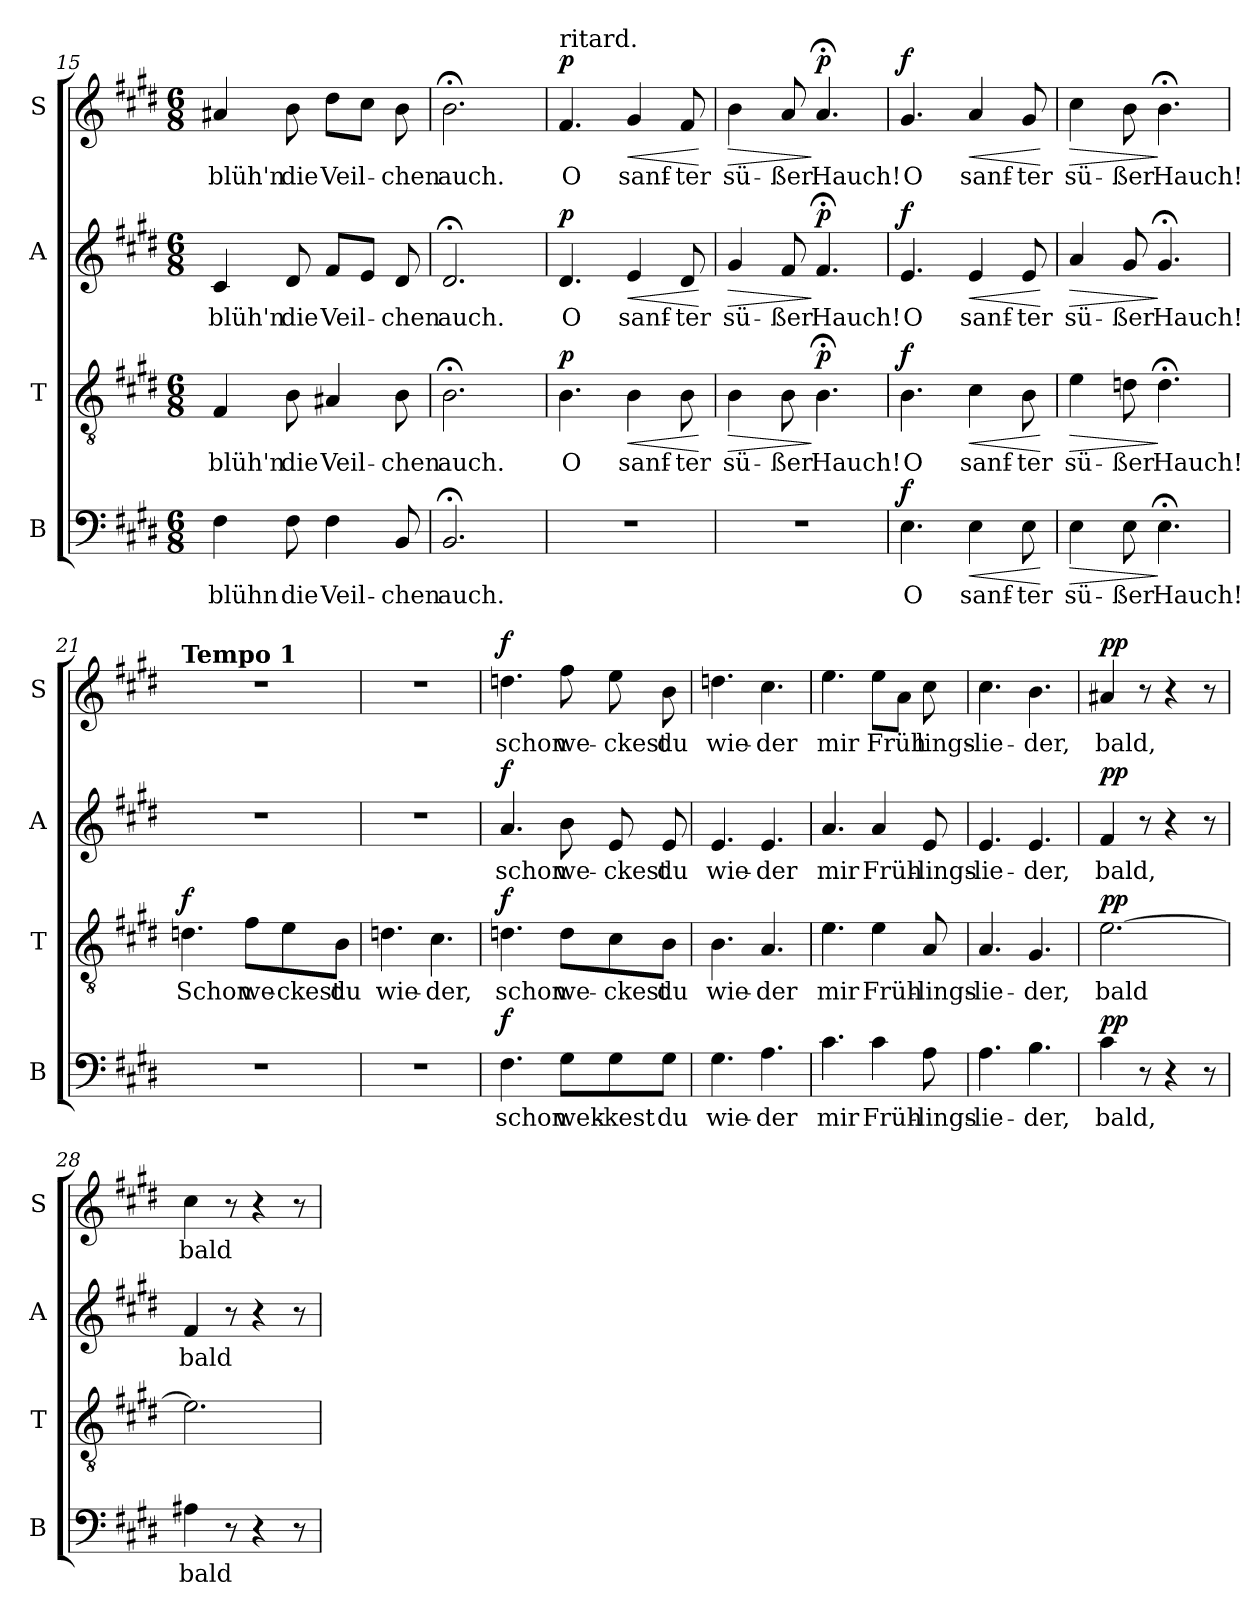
**kern	**text	**dynam	**kern	**text	**dynam	**kern	**text	**dynam	**kern	**text	**dynam
*part4	*part4	*part4	*part3	*part3	*part3	*part2	*part2	*part2	*part1	*part1	*part1
*staff4	*staff4	*staff4	*staff3	*staff3	*staff3	*staff2	*staff2	*staff2	*staff1	*staff1	*staff1
*I"B	*	*	*I"T	*	*	*I"A	*	*	*I"S	*	*
*I'B	*	*	*I'T	*	*	*I'A	*	*	*I'S	*	*
*clefF4	*	*	*clefGv2	*	*	*clefG2	*	*	*clefG2	*	*
*k[f#c#g#d#]	*	*	*k[f#c#g#d#]	*	*	*k[f#c#g#d#]	*	*	*k[f#c#g#d#]	*	*
*E:	*	*	*E:	*	*	*E:	*	*	*E:	*	*
*M6/8	*	*	*M6/8	*	*	*M6/8	*	*	*M6/8	*	*
=15	=15	=15	=15	=15	=15	=15	=15	=15	=15	=15	=15
4F#\	blühn	.	4F#/	blüh'n	.	4c#/	blüh'n	.	4a#X/	blüh'n	.
8F#\	die	.	8B\	die	.	8d#/	die	.	8b\	die	.
4F#\	Veil-	.	4A#X/	Veil-	.	8f#/L	Veil-	.	8dd#\L	Veil-	.
.	.	.	.	.	.	8e/J	.	.	8cc#\J	.	.
8BB/	-chen	.	8B\	-chen	.	8d#/	-chen	.	8b\	-chen	.
=16	=16	=16	=16	=16	=16	=16	=16	=16	=16	=16	=16
2.BB;</	auch.	.	2.B;<\	auch.	.	2.d#;</	auch.	.	2.b;<\	auch.	.
=17	=17	=17	=17	=17	=17	=17	=17	=17	=17	=17	=17
!	!	!	!	!	!	!	!	!	!LO:TX:a:t=ritard.	!	!
!	!	!	!	!	!LO:DY:a	!	!	!LO:DY:a	!	!	!LO:DY:a
2.r	.	.	4.B\	O	p	4.d#/	O	p	4.f#/	O	p
!	!	!	!	!	!LO:HP:b	!	!	!LO:HP:b	!	!	!LO:HP:b
.	.	.	4B\	sanf-	<	4e/	sanf-	<	4g#/	sanf-	<
.	.	.	8B\	-ter	.	8d#/	-ter	.	8f#/	-ter	.
.	.	.	.	.	[	.	.	[	.	.	[
=18	=18	=18	=18	=18	=18	=18	=18	=18	=18	=18	=18
!	!	!	!	!	!LO:HP:b	!	!	!LO:HP:b	!	!	!LO:HP:b
2.r	.	.	4B\	sü-	>	4g#/	sü-	>	4b\	sü-	>
.	.	.	8B\	-ßer	.	8f#/	-ßer	.	8a/	-ßer	.
!	!	!	!	!	!LO:DY:n=1:a	!	!	!LO:DY:n=1:a	!	!	!LO:DY:n=1:a
.	.	.	4.B;<\	Hauch!	] p	4.f#;</	Hauch!	] p	4.a;</	Hauch!	] p
=19	=19	=19	=19	=19	=19	=19	=19	=19	=19	=19	=19
!	!	!LO:DY:a	!	!	!LO:DY:a	!	!	!LO:DY:a	!	!	!LO:DY:a
4.E\	O	f	4.B\	O	f	4.e/	O	f	4.g#/	O	f
!	!	!LO:HP:b	!	!	!LO:HP:b	!	!	!LO:HP:b	!	!	!LO:HP:b
4E\	sanf-	<	4c#\	sanf-	<	4e/	sanf-	<	4a/	sanf-	<
8E\	-ter	.	8B\	-ter	.	8e/	-ter	.	8g#/	-ter	.
.	.	[	.	.	[	.	.	[	.	.	[
=20	=20	=20	=20	=20	=20	=20	=20	=20	=20	=20	=20
!	!	!LO:HP:b	!	!	!LO:HP:b	!	!	!LO:HP:b	!	!	!LO:HP:b
4E\	sü-	>	4e\	sü-	>	4a/	sü-	>	4cc#\	sü-	>
8E\	-ßer	.	8dn\	-ßer	.	8g#/	-ßer	.	8b\	-ßer	.
4.E;<\	Hauch!	]	4.d;<\	Hauch!	]	4.g#;</	Hauch!	]	4.b;<\	Hauch!	]
!!LO:PB:g=z
=21	=21	=21	=21	=21	=21	=21	=21	=21	=21	=21	=21
*	*	*	*	*	*	*	*	*	*MM85	*	*
!	!	!	!	!	!	!	!	!	!LO:TX:a:B:t=Tempo 1	!	!
!	!	!	!	!	!LO:DY:a	!	!	!	!	!	!
2.r	.	.	4.dn\	Schon	f	2.r	.	.	2.r	.	.
.	.	.	8f#\L	we-	.	.	.	.	.	.	.
.	.	.	8e\	-ckest	.	.	.	.	.	.	.
.	.	.	8B\J	du	.	.	.	.	.	.	.
=22	=22	=22	=22	=22	=22	=22	=22	=22	=22	=22	=22
2.r	.	.	4.dn\	wie-	.	2.r	.	.	2.r	.	.
.	.	.	4.c#\	-der,	.	.	.	.	.	.	.
=23	=23	=23	=23	=23	=23	=23	=23	=23	=23	=23	=23
!	!	!LO:DY:a	!	!	!LO:DY:a	!	!	!LO:DY:a	!	!	!LO:DY:a
4.F#\	schon	f	4.dn\	schon	f	4.a/	schon	f	4.ddn\	schon	f
8G#\L	wek-	.	8d\L	we-	.	8b\	we-	.	8ff#\	we-	.
8G#\	-kest	.	8c#\	-ckest	.	8e/	-ckest	.	8ee\	-ckest	.
8G#\J	du	.	8B\J	du	.	8e/	du	.	8b\	du	.
=24	=24	=24	=24	=24	=24	=24	=24	=24	=24	=24	=24
4.G#\	wie-	.	4.B\	wie-	.	4.e/	wie-	.	4.ddn\	wie-	.
4.A\	-der	.	4.A/	-der	.	4.e/	-der	.	4.cc#\	-der	.
=25	=25	=25	=25	=25	=25	=25	=25	=25	=25	=25	=25
4.c#\	mir	.	4.e\	mir	.	4.a/	mir	.	4.ee\	mir	.
4c#\	Früh-	.	4e\	Früh-	.	4a/	Früh-	.	8ee\L	Früh	.
.	.	.	.	.	.	.	.	.	8a\J	.	.
8A\	-lings-	.	8A/	-lings-	.	8e/	-lings-	.	8cc#\	lings-	.
=26	=26	=26	=26	=26	=26	=26	=26	=26	=26	=26	=26
4.A\	-lie-	.	4.A/	-lie-	.	4.e/	-lie-	.	4.cc#\	-lie-	.
4.B\	-der,	.	4.G#/	-der,	.	4.e/	-der,	.	4.b\	-der,	.
=27	=27	=27	=27	=27	=27	=27	=27	=27	=27	=27	=27
!	!	!LO:DY:a	!	!	!LO:DY:a	!	!	!LO:DY:a	!	!	!LO:DY:a
4c#\	bald,	pp	[2.e\	bald	pp	4f#/	bald,	pp	4a#X/	bald,	pp
8r	.	.	.	.	.	8r	.	.	8r	.	.
4r	.	.	.	.	.	4r	.	.	4r	.	.
8r	.	.	.	.	.	8r	.	.	8r	.	.
=28	=28	=28	=28	=28	=28	=28	=28	=28	=28	=28	=28
4A#X\	bald	.	2.e\]	.	.	4f#/	bald	.	4cc#\	bald	.
8r	.	.	.	.	.	8r	.	.	8r	.	.
4r	.	.	.	.	.	4r	.	.	4r	.	.
8r	.	.	.	.	.	8r	.	.	8r	.	.
=	=	=	=	=	=	=	=	=	=	=	=
*-	*-	*-	*-	*-	*-	*-	*-	*-	*-	*-	*-
